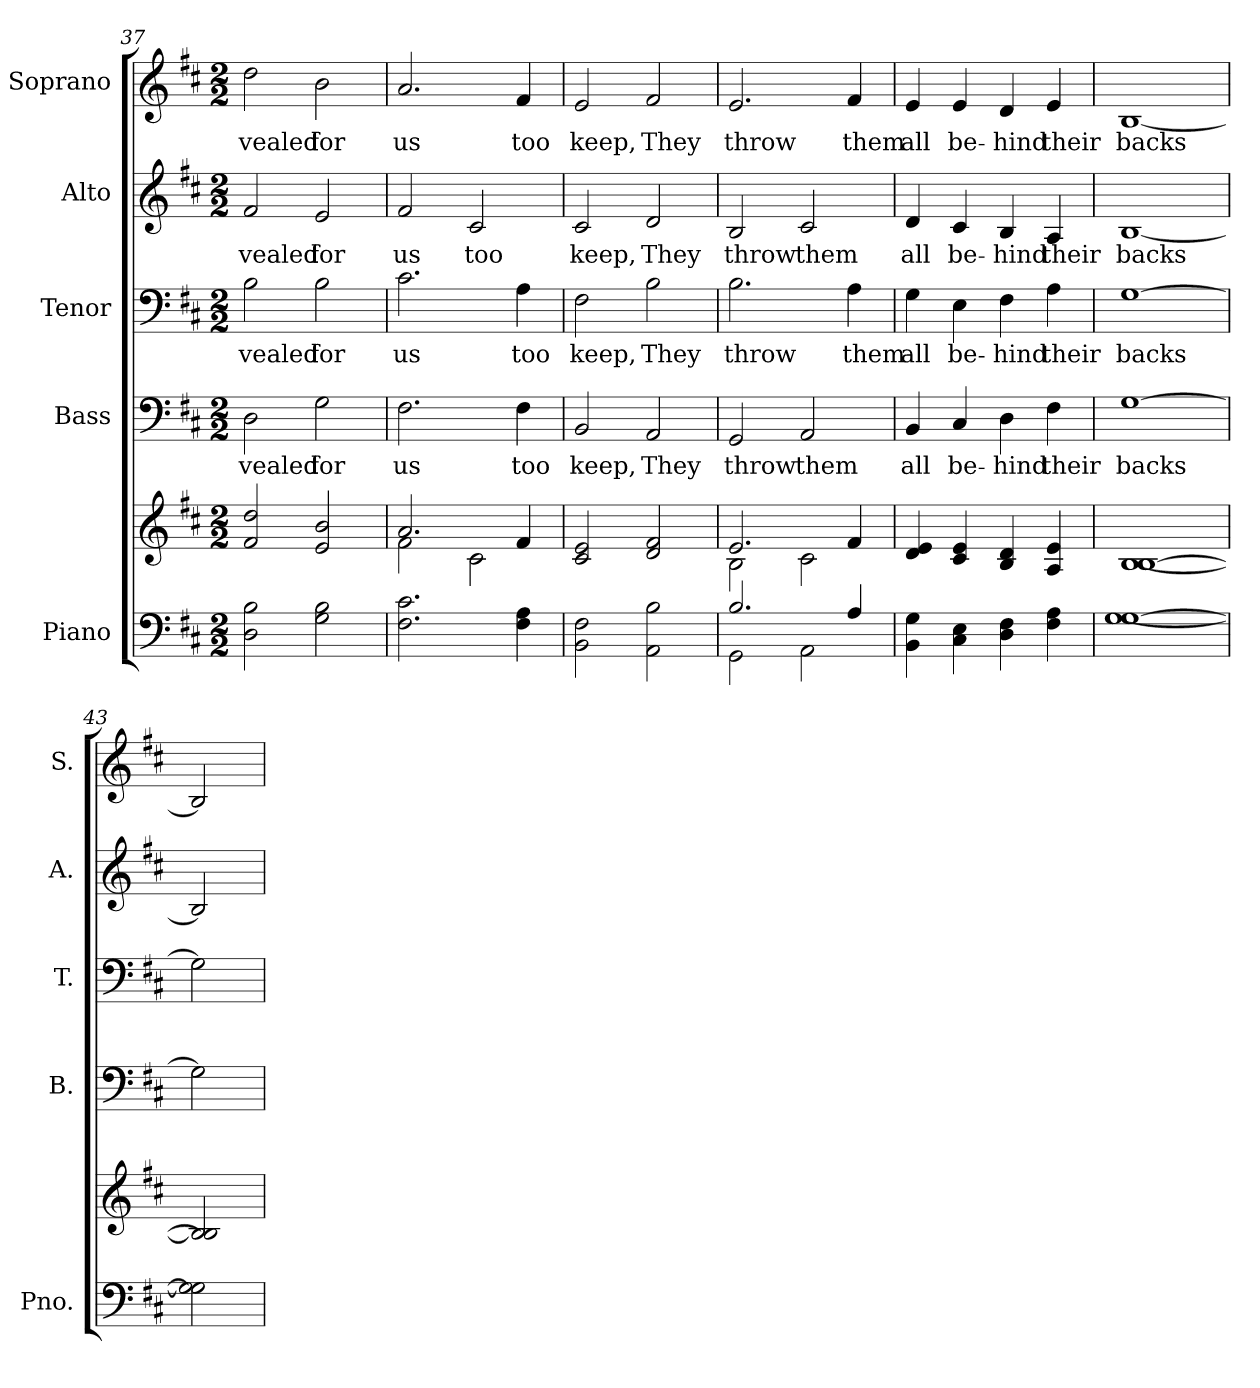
**kern	**kern	**kern	**text	**kern	**text	**kern	**text	**kern	**text
*part5	*part5	*part4	*part4	*part3	*part3	*part2	*part2	*part1	*part1
*staff6	*staff5	*staff4	*staff4	*staff3	*staff3	*staff2	*staff2	*staff1	*staff1
*I"Piano	*	*I"Bass	*	*I"Tenor	*	*I"Alto	*	*I"Soprano	*
*I'Pno.	*	*I'B.	*	*I'T.	*	*I'A.	*	*I'S.	*
*clefF4	*clefG2	*clefF4	*	*clefF4	*	*clefG2	*	*clefG2	*
*k[f#c#]	*k[f#c#]	*k[f#c#]	*	*k[f#c#]	*	*k[f#c#]	*	*k[f#c#]	*
*D:	*D:	*D:	*	*D:	*	*D:	*	*D:	*
*M2/2	*M2/2	*M2/2	*	*M2/2	*	*M2/2	*	*M2/2	*
=37	=37	=37	=37	=37	=37	=37	=37	=37	=37
!	!	!	!LO:LY:b:color=#000000	!	!	!	!	!	!
!	!	!	!	!	!LO:LY:b:color=#000000	!	!	!	!
!	!	!	!	!	!	!	!LO:LY:b:color=#000000	!	!
!	!	!	!	!	!	!	!	!	!LO:LY:b:color=#000000
2Di\ 2Bi	2f#i/ 2ddi	2Di\	-vealed	2Bi\	-vealed	2f#i/	-vealed	2ddi\	-vealed
!	!	!	!LO:LY:b:color=#000000	!	!	!	!	!	!
!	!	!	!	!	!LO:LY:b:color=#000000	!	!	!	!
!	!	!	!	!	!	!	!LO:LY:b:color=#000000	!	!
!	!	!	!	!	!	!	!	!	!LO:LY:b:color=#000000
2Gi\ 2Bi	2ei/ 2bi	2Gi\	for	2Bi\	for	2ei/	for	2bi\	for
=38	=38	=38	=38	=38	=38	=38	=38	=38	=38
*	*^	*	*	*	*	*	*	*	*
!	!	!	!	!LO:LY:b:color=#000000	!	!	!	!	!	!
!	!	!	!	!	!	!LO:LY:b:color=#000000	!	!	!	!
!	!	!	!	!	!	!	!	!LO:LY:b:color=#000000	!	!
!	!	!	!	!	!	!	!	!	!	!LO:LY:b:color=#000000
2.F#i\ 2.c#i	2.ai/	2f#i\	2.F#i\	us	2.c#i\	us	2f#i/	us	2.ai/	us
!	!	!	!	!	!	!	!	!LO:LY:b:color=#000000	!	!
.	.	2c#i\	.	.	.	.	2c#i/	too	.	.
!	!	!	!	!LO:LY:b:color=#000000	!	!	!	!	!	!
!	!	!	!	!	!	!LO:LY:b:color=#000000	!	!	!	!
!	!	!	!	!	!	!	!	!	!	!LO:LY:b:color=#000000
4F#i\ 4Ai	4f#i/	.	4F#i\	too	4Ai\	too	.	.	4f#i/	too
*	*v	*v	*	*	*	*	*	*	*	*
!!LO:PB:g=z
=39	=39	=39	=39	=39	=39	=39	=39	=39	=39
!	!	!	!LO:LY:b:color=#000000	!	!	!	!	!	!
!	!	!	!	!	!LO:LY:b:color=#000000	!	!	!	!
!	!	!	!	!	!	!	!LO:LY:b:color=#000000	!	!
!	!	!	!	!	!	!	!	!	!LO:LY:b:color=#000000
2BBi\ 2F#i	2c#i/ 2ei	2BBi/	keep,	2F#i\	keep,	2c#i/	keep,	2ei/	keep,
!	!	!	!LO:LY:b:color=#000000	!	!	!	!	!	!
!	!	!	!	!	!LO:LY:b:color=#000000	!	!	!	!
!	!	!	!	!	!	!	!LO:LY:b:color=#000000	!	!
!	!	!	!	!	!	!	!	!	!LO:LY:b:color=#000000
2AAi\ 2Bi	2di/ 2f#i	2AAi/	They	2Bi\	They	2di/	They	2f#i/	They
=40	=40	=40	=40	=40	=40	=40	=40	=40	=40
*^	*^	*	*	*	*	*	*	*	*
!	!	!	!	!	!LO:LY:b:color=#000000	!	!	!	!	!	!
!	!	!	!	!	!	!	!LO:LY:b:color=#000000	!	!	!	!
!	!	!	!	!	!	!	!	!	!LO:LY:b:color=#000000	!	!
!	!	!	!	!	!	!	!	!	!	!	!LO:LY:b:color=#000000
2.Bi/	2GGi\	2.ei/	2Bi\	2GGi/	throw	2.Bi\	throw	2Bi/	throw	2.ei/	throw
!	!	!	!	!	!LO:LY:b:color=#000000	!	!	!	!	!	!
!	!	!	!	!	!	!	!	!	!LO:LY:b:color=#000000	!	!
.	2AAi\	.	2c#i\	2AAi/	them	.	.	2c#i/	them	.	.
!	!	!	!	!	!	!	!LO:LY:b:color=#000000	!	!	!	!
!	!	!	!	!	!	!	!	!	!	!	!LO:LY:b:color=#000000
4Ai/	.	4f#i/	.	.	.	4Ai\	them	.	.	4f#i/	them
*v	*v	*	*	*	*	*	*	*	*	*	*
*	*v	*v	*	*	*	*	*	*	*	*
=41	=41	=41	=41	=41	=41	=41	=41	=41	=41
!	!	!	!LO:LY:b:color=#000000	!	!	!	!	!	!
!	!	!	!	!	!LO:LY:b:color=#000000	!	!	!	!
!	!	!	!	!	!	!	!LO:LY:b:color=#000000	!	!
!	!	!	!	!	!	!	!	!	!LO:LY:b:color=#000000
4BBi\ 4Gi	4di/ 4ei	4BBi/	all	4Gi\	all	4di/	all	4ei/	all
!	!	!	!LO:LY:b:color=#000000	!	!	!	!	!	!
!	!	!	!	!	!LO:LY:b:color=#000000	!	!	!	!
!	!	!	!	!	!	!	!LO:LY:b:color=#000000	!	!
!	!	!	!	!	!	!	!	!	!LO:LY:b:color=#000000
4C#i\ 4Ei	4c#i/ 4ei	4C#i/	be-	4Ei\	be-	4c#i/	be-	4ei/	be-
!	!	!	!LO:LY:b:color=#000000	!	!	!	!	!	!
!	!	!	!	!	!LO:LY:b:color=#000000	!	!	!	!
!	!	!	!	!	!	!	!LO:LY:b:color=#000000	!	!
!	!	!	!	!	!	!	!	!	!LO:LY:b:color=#000000
4Di\ 4F#i	4Bi/ 4di	4Di\	-hind	4F#i\	-hind	4Bi/	-hind	4di/	-hind
!	!	!	!LO:LY:b:color=#000000	!	!	!	!	!	!
!	!	!	!	!	!LO:LY:b:color=#000000	!	!	!	!
!	!	!	!	!	!	!	!LO:LY:b:color=#000000	!	!
!	!	!	!	!	!	!	!	!	!LO:LY:b:color=#000000
4F#i\ 4Ai	4Ai/ 4ei	4F#i\	their	4Ai\	their	4Ai/	their	4ei/	their
=42	=42	=42	=42	=42	=42	=42	=42	=42	=42
!	!	!	!LO:LY:b:color=#000000	!	!	!	!	!	!
!	!	!	!	!	!LO:LY:b:color=#000000	!	!	!	!
!	!	!	!	!	!	!	!LO:LY:b:color=#000000	!	!
!	!	!	!	!	!	!	!	!	!LO:LY:b:color=#000000
[1Gi [1Gi	[1Bi [1Bi	[1Gi	backs	[1Gi	backs	[1Bi	backs	[1Bi	backs
=43	=43	=43	=43	=43	=43	=43	=43	=43	=43
2Gi] 2Gi]	2Bi] 2Bi]	2Gi]	.	2Gi]	.	2Bi]	.	2Bi]	.
=	=	=	=	=	=	=	=	=	=
*-	*-	*-	*-	*-	*-	*-	*-	*-	*-
